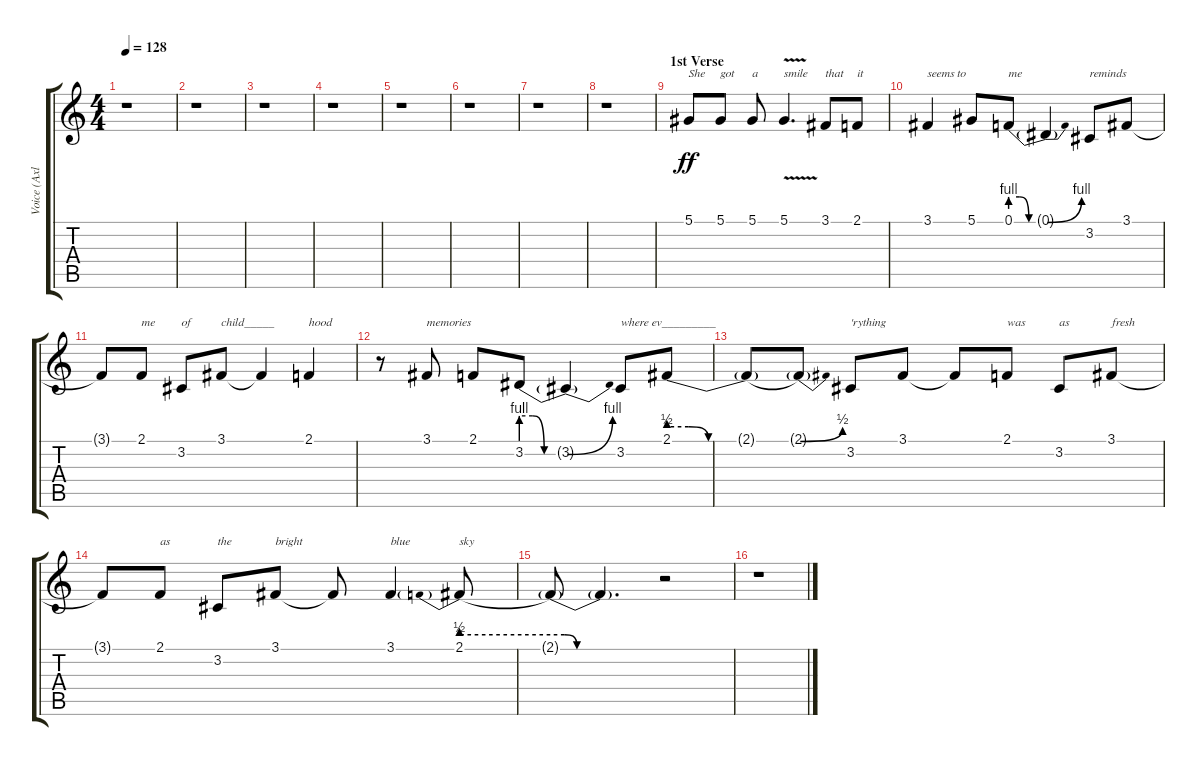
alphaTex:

\track ("Voice (Axl)" "Voice (Axl") {instrument lead2sawtooth}
\staff {score tabs}
\tuning (Eb4 Bb3 Gb3 Db3 Ab2 Eb2) {hide}
\ts (4 4)
\tempo 128
\clef g2
\ks c
r.1{dy ff} |
r.1 |
r.1 |
r.1 |
r.1 |
r.1 |
r.1 |
r.1 |
\section ("" "1st Verse")
5.1.8{txt "She"} 5.1.8{txt "got"} 5.1.8{txt "a"} 5.1{v}.4{d txt "smile"} 3.1.8{txt "that"} 2.1.8{txt "it"} |
3.1.4{txt "seems to"} 5.1.8 0.1{be (custom 0 4 15 4 30 0 60 0)}.8{txt "me"} 0.1{be (bend 0 0 60 4) t}.4 3.2.8{txt "reminds"} 3.1.8 |
3.1{t}.8 2.1.8{txt "me"} 3.2.8{txt "of"} 3.1.8{txt "child_____"} 3.1{t}.4 2.1.4{txt "hood"} |
r.8 3.1.8{txt "memories"} 2.1.8 3.2{be (custom 0 4 15 4 30 0 60 0)}.8 3.2{be (bend 0 0 60 4) t}.4 3.2.8{txt "where ev_________"} 2.1{be (custom 0 2 15 2 30 0 60 0)}.8 |
2.1{be (hold 0 0 60 0) t}.8 2.1{be (bend 0 0 60 2) t}.8 3.2.8{txt "'rything"} 3.1.8 3.1{t}.8 2.1.8{txt "was"} 3.2.8{txt "as"} 3.1.8{txt "fresh"} |
3.1{t}.8 2.1.8{txt "as"} 3.2.8{txt "the"} 3.1.8{txt "bright"} 3.1{t}.8 3.1.4{txt "blue"} 2.1{be (prebend 0 2 60 2)}.8{txt "sky"} |
2.1{be (custom 0 2 15 2 30 0 60 0) t}.8 2.1{be (hold 0 0 60 0) t}.4{d} r.2 |
r.1
